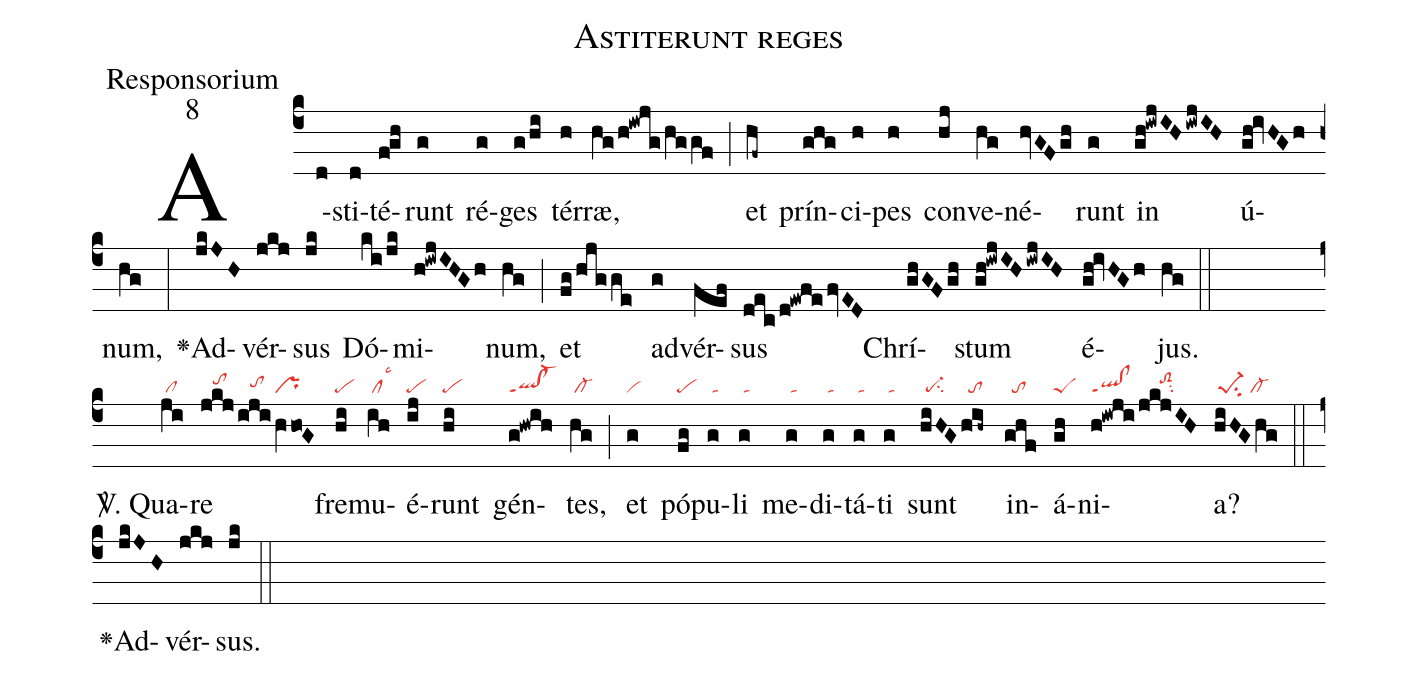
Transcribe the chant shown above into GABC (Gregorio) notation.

name:Astiterunt reges;
office-part:Responsorium;
mode:8;
nabc-lines:1;
%%
(c4) A(d)sti(d)té(f!gh)runt(g)
ré(g)ges(g/hi) tér(h)ræ,(hg/h!iwjg/hggf) (;)
et(hf~) prín(ghg)ci(h)pes(h) con(hj)ve(hg)né(hvGF/gh)runt(g) in(gh!iwjIH/iwjIH) ú(gh!ivHGh)num,(hg) (:)

<v>\greheightstar</v> Ad(jkJH)vér(jkj)sus(jk) Dó(ki/jk)mi(h!iwjIHGh)num,(hg) (;)
et(fg/hjgge) ad(g)vér(fef)sus(dec/d!ewfe/fvED) ()
Chrí(ghGF/gh)stum(gh!iwjIH/iwjIH) é(gh!ivHGh)jus.(hg) (::Z)

<sp>V/</sp>. Qua(ji|/cl)re(jkj|///tohi|/iji|///tohh|/hVho!G|pr) fre(hi|pe)mu(ih|/cllsc3)é(ij|pe)runt(hi|pe) gén(g!hwih|ql!cl-ppt1)tes,(hg|/cl-) (;)
et(g|vi) pó(fg|pe)pu(g|/ta)li(g|/ta) me(g|/ta)di(g|/ta)tá(g|/ta)ti(g|/ta) sunt(hiHG|/pe-su2|/hih~|//to)
in(ghf|//to)á(gh|peS)ni(h!iwji|ql!clppt1|/jkjIH|/////toS2hisu2)a?(hiHG/hg|/pe-1su2/cl-) (::)

<v>\greheightstar</v> Ad(jkJH)vér(jkj)sus.(jk) (::)
